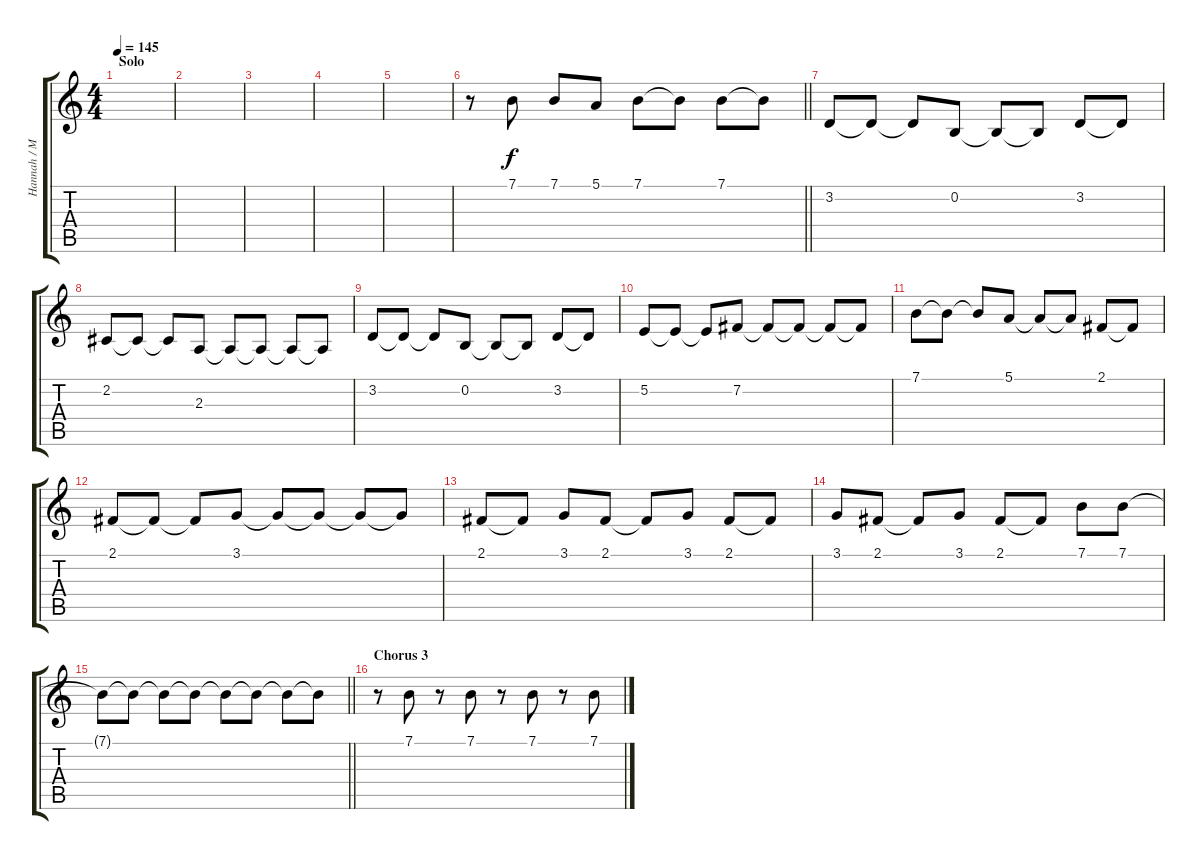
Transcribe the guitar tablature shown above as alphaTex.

\track ("Hannah / Miley" "Hannah / M") {instrument electricgrandpiano}
\staff {score tabs}
\tuning (E4 B3 G3 D3 A2 E2) {hide}
\ts (4 4)
\section ("" "Solo")
\tempo 145
\clef g2
\ks c
|
|
|
|
|
\barLineRight lightlight
r.8 7.1.8 7.1.8 5.1.8 7.1.8 7.1{t}.8 7.1.8 7.1{t}.8 |
3.2.8 3.2{t}.8 3.2{t}.8 0.2.8 0.2{t}.8 0.2{t}.8 3.2.8 3.2{t}.8 |
2.2.8 2.2{t}.8 2.2{t}.8 2.3.8 2.3{t}.8 2.3{t}.8 2.3{t}.8 2.3{t}.8 |
3.2.8 3.2{t}.8 3.2{t}.8 0.2.8 0.2{t}.8 0.2{t}.8 3.2.8 3.2{t}.8 |
5.2.8 5.2{t}.8 5.2{t}.8 7.2.8 7.2{t}.8 7.2{t}.8 7.2{t}.8 7.2{t}.8 |
7.1.8 7.1{t}.8 7.1{t}.8 5.1.8 5.1{t}.8 5.1{t}.8 2.1.8 2.1{t}.8 |
2.1.8 2.1{t}.8 2.1{t}.8 3.1.8 3.1{t}.8 3.1{t}.8 3.1{t}.8 3.1{t}.8 |
2.1.8 2.1{t}.8 3.1.8 2.1.8 2.1{t}.8 3.1.8 2.1.8 2.1{t}.8 |
3.1.8 2.1.8 2.1{t}.8 3.1.8 2.1.8 2.1{t}.8 7.1.8 7.1.8 |
\barLineRight lightlight
7.1{t}.8 7.1{t}.8 7.1{t}.8 7.1{t}.8 7.1{t}.8 7.1{t}.8 7.1{t}.8 7.1{t}.8 |
\section ("" "Chorus 3")
r.8 7.1.8 r.8 7.1.8 r.8 7.1.8 r.8 7.1.8
